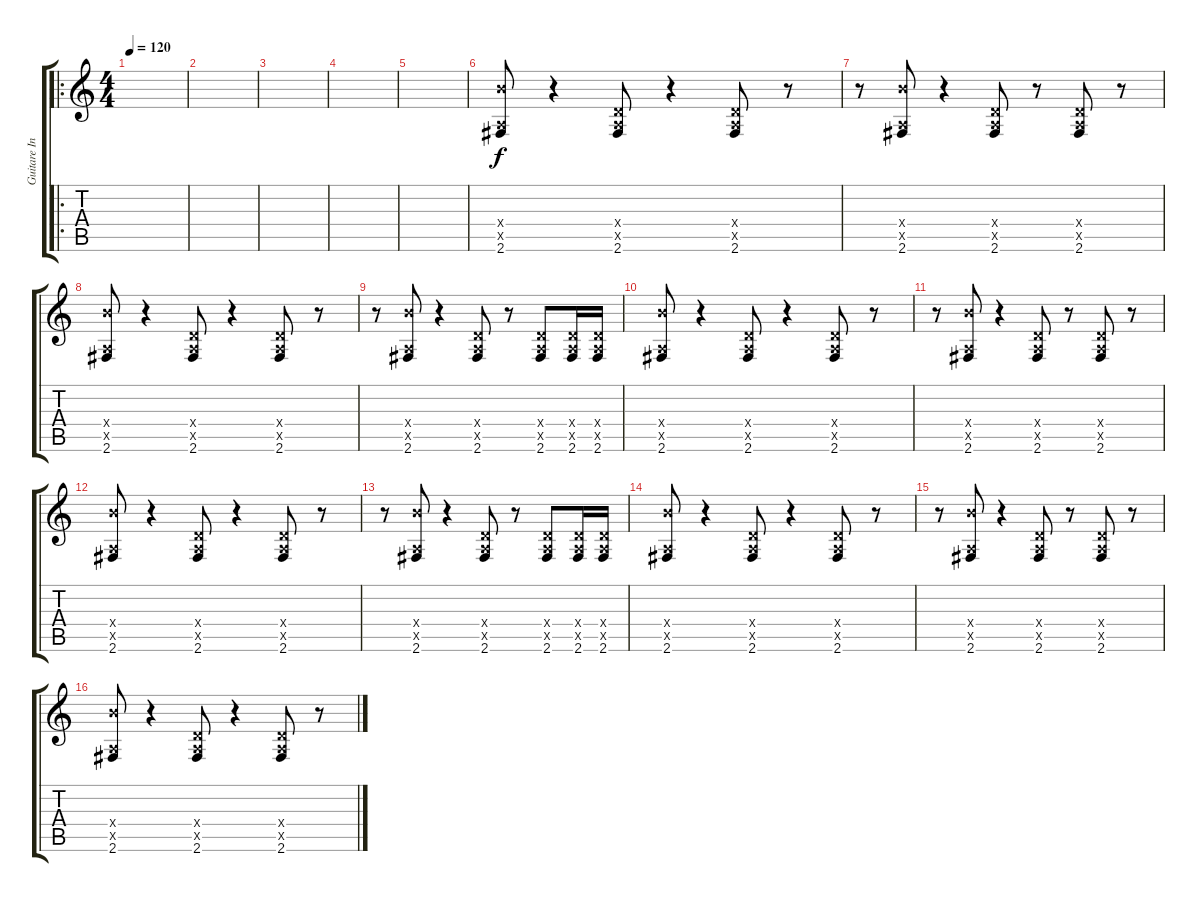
\track ("Guitare Intro" "Guitare In") {instrument acousticguitarnylon}
\staff {score tabs}
\tuning (E4 B3 G3 D3 A2 E2) {hide}
\ro
\ts (4 4)
\tempo 120
\clef g2
\ks c
|
|
|
|
|
(9.4{x} 0.5{x} 2.6).8 r.4 (0.4{x} 0.5{x} 2.6).8 r.4 (0.4{x} 0.5{x} 2.6).8 r.8 |
r.8 (9.4{x} 0.5{x} 2.6).8 r.4 (0.4{x} 0.5{x} 2.6).8 r.8 (0.4{x} 0.5{x} 2.6).8 r.8 |
(9.4{x} 0.5{x} 2.6).8 r.4 (0.4{x} 0.5{x} 2.6).8 r.4 (0.4{x} 0.5{x} 2.6).8 r.8 |
r.8 (9.4{x} 0.5{x} 2.6).8 r.4 (0.4{x} 0.5{x} 2.6).8 r.8 (0.4{x} 0.5{x} 2.6).8 (0.4{x} 0.5{x} 2.6).16 (0.4{x} 0.5{x} 2.6).16 |
(9.4{x} 0.5{x} 2.6).8 r.4 (0.4{x} 0.5{x} 2.6).8 r.4 (0.4{x} 0.5{x} 2.6).8 r.8 |
r.8 (9.4{x} 0.5{x} 2.6).8 r.4 (0.4{x} 0.5{x} 2.6).8 r.8 (0.4{x} 0.5{x} 2.6).8 r.8 |
(9.4{x} 0.5{x} 2.6).8 r.4 (0.4{x} 0.5{x} 2.6).8 r.4 (0.4{x} 0.5{x} 2.6).8 r.8 |
r.8 (9.4{x} 0.5{x} 2.6).8 r.4 (0.4{x} 0.5{x} 2.6).8 r.8 (0.4{x} 0.5{x} 2.6).8 (0.4{x} 0.5{x} 2.6).16 (0.4{x} 0.5{x} 2.6).16 |
(9.4{x} 0.5{x} 2.6).8 r.4 (0.4{x} 0.5{x} 2.6).8 r.4 (0.4{x} 0.5{x} 2.6).8 r.8 |
r.8 (9.4{x} 0.5{x} 2.6).8 r.4 (0.4{x} 0.5{x} 2.6).8 r.8 (0.4{x} 0.5{x} 2.6).8 r.8 |
(9.4{x} 0.5{x} 2.6).8 r.4 (0.4{x} 0.5{x} 2.6).8 r.4 (0.4{x} 0.5{x} 2.6).8 r.8
